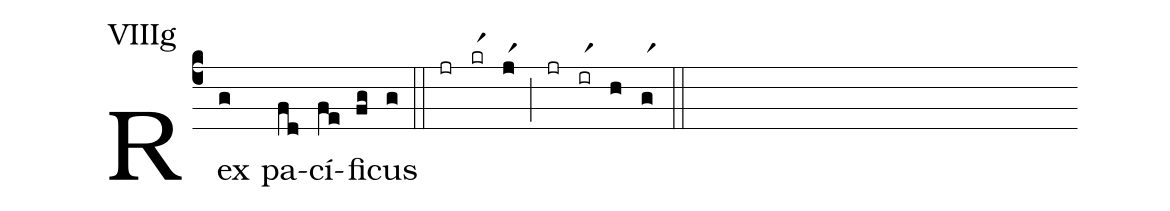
annotation: VIIIg;
%%
(c4) Rex(g) pa(fd)cí(fe)fi(fg)cus(g) (::) (jr)(krr1)(jr1)(;)(jr)(irr1)(h)(gr1)(::)
